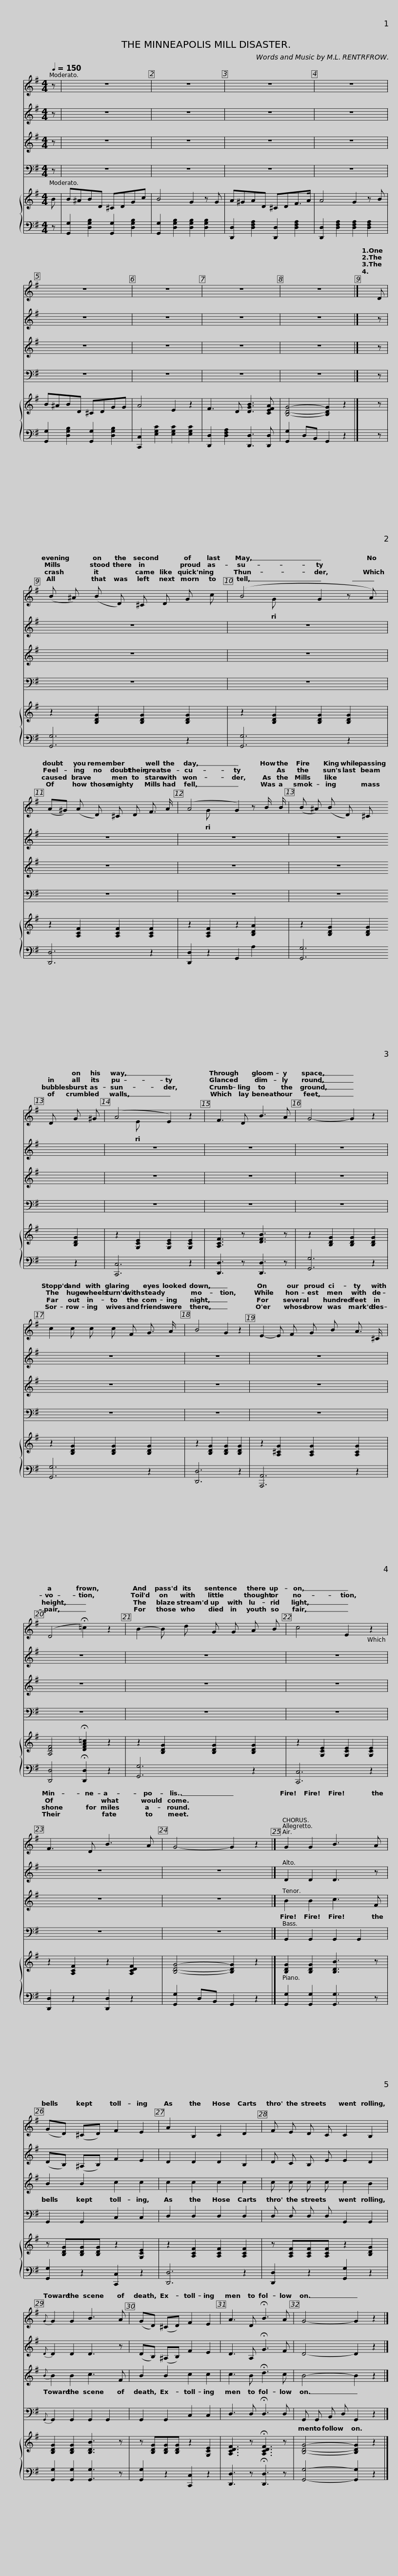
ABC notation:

X:1
%%score ( 1 2 ) 3 4 5 { 6 | 7 }
L:1/8
Q:1/4=150
M:4/4
I:linebreak $
K:G
V:1 treble
V:2 treble
V:3 treble
V:4 treble
V:5 bass
V:6 treble
V:7 bass
V:1
 z | z8 | z8 | z8 | z8 |$ %5
 z8 | z8 | z8 | z8 |]$ D | %10
 (B ^A) (B D) ^C D G c | (B4 G2 z A) | (A^G) (A D) ^C D F3/2 A/ |$ (A4 G2) z B/ B/ | (B ^A) (B D) ^C D G ^G | %15
 (A4 E2) z2 |$ F3 D B3 A | G4- G2 z2 | c2 c c c F G3/2 A/ |$ B4 G2 z2 | %20
 E2- E F G B A3/2 ^C/ | (D4 !fermata!=c2) z2 |$ B2- B d G G A B | c4 E2 z2 | F3 D B3 A | %25
 G4- G2 z2 |]$ G2 G2 B3 A | (GD) (^CD) F2 E2 | A2 B,2 C2 D2 | F E D C C2 B,2 |$ %30
{G} G2 G2 B3 A | (GD) (^CD) F2 E2 | A3 D !fermata!B3 A | G4- G2 z2 |] %34
V:2
 x | x8 | x8 | x8 | x8 |$ %5
 x8 | x8 | x8 | x8 |]$ x | %10
 x8 | x2 G x5 | x8 |$ x2 G x5 | x8 | %15
 x2 E x5 |$ x8 | x8 | x8 |$ x8 | %20
 x8 | x8 |$ x8 | x8 | x8 | %25
 x8 |]$ x8 | x8 | x8 | x8 |$ %30
 x8 | x8 | x8 | x8 |] %34
V:3
 z | z8 | z8 | z8 | z8 |$ %5
 z8 | z8 | z8 | z8 |]$ z | %10
 z8 | z8 | z8 |$ z8 | z8 | %15
 z8 |$ z8 | z8 | z8 |$ z8 | %20
 z8 | z8 |$ z8 | z8 | z8 | %25
 z8 |]$ D2 D2 D3 z | (DB,) (^A,B,) F2 E2 | D2 D2 D2 B,2 | D C B, E E2 D2 |$ %30
{D} D2 D2 D3 z | (DB,) (^A,B,) F2 E2 | D3 A, !fermata!G3 F | D4- D2 z2 |] %34
V:4
 z | z8 | z8 | z8 | z8 |$ %5
 z8 | z8 | z8 | z8 |]$ z | %10
 z8 | z8 | z8 |$ z8 | z8 | %15
 z8 |$ z8 | z8 | z8 |$ z8 | %20
 z8 | z8 |$ z8 | z8 | z8 | %25
 z8 |]$ B2 B2 c3 F | B2 B2 c2 c2 | c2 c2 c2 c2 | c c c c c2 B2 |$ %30
{B} B2 B2 c3 F | B2 B2 c2 c2 | c3 B !fermata!d3 c | B4- B2 z2 |] %34
V:5
 z | z8 | z8 | z8 | z8 |$ %5
 z8 | z8 | z8 | z8 |]$ z | %10
 z8 | z8 | z8 |$ z8 | z8 | %15
 z8 |$ z8 | z8 | z8 |$ z8 | %20
 z8 | z8 |$ z8 | z8 | z8 | %25
 z8 |]$ G,,2 G,,2 G,,2 G,,2 | G,,2 G,,2 C,2 C,2 | D,2 D,2 D,2 D,2 | D, D, D, D, G,,2 G,,2 |$ %30
{G,,} G,,2 G,,2 G,,2 G,,2 | G,,2 G,,2 C,2 C,2 | D,3 D, !fermata!D,3 D, | G,, G,, B,, D, G,,2 z2 |] %34
V:6
 B | B^ABD ^CDGc | B4 G2 z G | A^GAD ^CDF>A | A4 G2 z B |$ %5
 B^ABD ^CDGG | A4 E2 z2 | F3 D [DGB]3 [CEFA] | [B,DG]4- [B,DG]2 z2 |]$ z | %10
 z2 [B,DG]2 [B,DG]2 [B,DG]2 | z2 [B,DG]2 [B,DG]2 [B,DG]2 | z2 [A,CF]2 [A,CF]2 [A,CF]2 |$ z2 [A,CF]2 z2 [B,DA]2 | z2 [B,DG]2 [B,DG]2 [B,DG]2 | %15
 z2 [G,CE]2 [G,CE]2 [G,CE]2 |$ [A,CF]3 z [DFB]3 z | z2 [B,DG]2 [B,DG]2 [B,DG]2 | z2 [B,DG]2 [B,DG]2 [B,DG]2 |$ z2 [B,DG]2 [B,DG]2 [B,DG]2 | %20
 z2 [A,^CG]2 [A,CG]2 [A,CG]2 | [A,DF]4 !fermata![DFA=c]2 z2 |$ z2 [B,DG]2 [B,DG]2 [B,DG]2 | z2 [G,CE]2 [G,CE]2 [G,CE]2 | z2 [A,CF]2 z2 [A,CDF]2 | %25
 [B,DG]4- [B,DG]2 z2 |]$ [B,DG]2 [B,DG]2 [B,DB]3 z | z [B,DG][B,DG][B,DG] z2 [G,CE]2 | z2 [A,CF]2 [A,CF]2 [A,CF]2 | z [A,CF][A,CF][A,CF] z2 [B,DG]2 |$ %30
 [B,DG]2 [B,DG]2 [B,DB]3 z | z [B,DG][B,DG][B,DG] z2 [G,CE]2 | [A,CDF]3 z !fermata![A,CDF]3 z | [B,DG]4- [B,DG]2 z2 |] %34
V:7
 z | [G,,G,]2 [D,G,B,]2 [G,,G,]2 [D,G,B,]2 | [G,,G,]2 [D,G,B,]2 [D,G,B,]2 [D,G,B,]2 | [D,,D,]2 [D,F,A,]2 [D,,D,]2 [D,F,A,]2 | [D,,D,]2 [D,F,A,]2 [D,F,A,]2 [D,F,A,]2 |$ %5
 [G,,G,]2 [D,G,B,]2 [G,,G,]2 [D,G,B,]2 | [C,,C,]2 [E,G,C]2 [E,G,C]2 [E,G,C]2 | [D,,D,]2 [D,F,A,]2 [D,,D,]3 [D,,D,] | [G,,G,]2 D,B,, G,,2 z2 |]$ z | %10
 [G,,G,]6 z2 | [G,,G,]6 z2 | [D,,D,]6 z2 |$ [D,,D,]2 z2 G,,2 A,2 | [G,,G,]6 z2 | %15
 [C,,C,]6 z2 |$ [D,,D,]3 z [D,,D,]3 z | [G,,G,]6 z2 | [G,,G,]6 z2 |$ [D,,D,]6 z2 | %20
 [A,,,A,,]6 z2 | [D,,D,]4 !fermata![D,,D,]2 z2 |$ [G,,G,]6 z2 | [C,,C,]6 z2 | [D,,D,]2 z2 [D,,D,]2 z2 | %25
 [G,,G,]2 D,B,, G,,2 z2 |]$ [G,,G,]2 [G,,G,]2 [G,,G,]3 z | [G,,G,]2 z2 [C,,C,]2 z2 | [D,,D,]6 z2 | [D,,D,]2 z2 [G,,G,]2 z2 |$ %30
 [G,,G,]2 [G,,G,]2 [G,,G,]3 z | [G,,G,]2 z2 [C,,C,]2 z2 | [D,,D,]3 z !fermata![D,,D,]3 z | [G,,G,]4- [G,,G,]2 z2 |] %34
